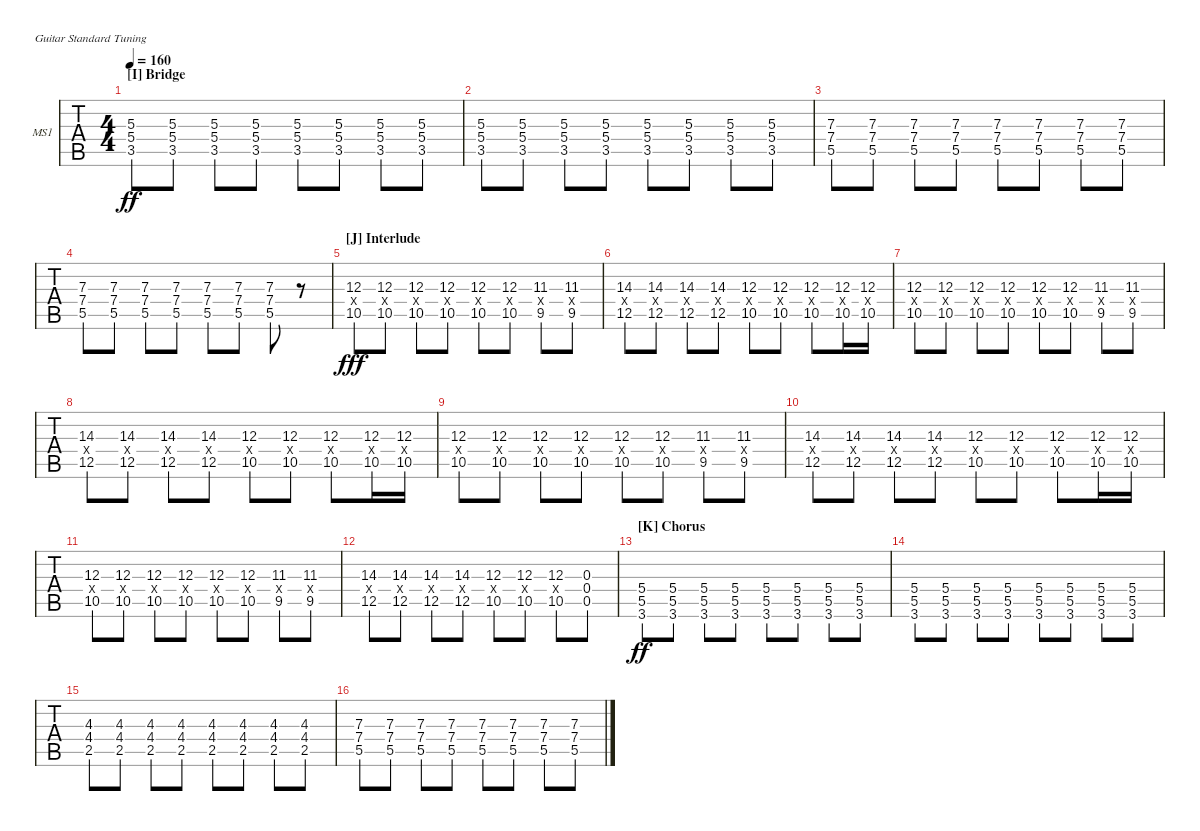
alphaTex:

\defaultSystemsLayout 4
\bracketExtendMode groupsimilarinstruments
\firstSystemTrackNameOrientation horizontal
\otherSystemsTrackNameOrientation horizontal
\track ("Matt Skiba - Guitar One" "MS1") {instrument distortionguitar}
\staff {tabs}
\tuning (E4 B3 G3 D3 A2 E2)
\ts (4 4)
\section ("I" "Bridge")
\tempo 160
\clef g2
\ks c
(3.5 5.4 5.3).8{dy ff} (3.5 5.4 5.3).8 (3.5 5.4 5.3).8 (3.5 5.4 5.3).8 (3.5 5.4 5.3).8 (3.5 5.4 5.3).8 (3.5 5.4 5.3).8 (3.5 5.4 5.3).8 |
(3.5 5.4 5.3).8 (3.5 5.4 5.3).8 (3.5 5.4 5.3).8 (3.5 5.4 5.3).8 (3.5 5.4 5.3).8 (3.5 5.4 5.3).8 (3.5 5.4 5.3).8 (3.5 5.4 5.3).8 |
(5.5 7.4 7.3).8 (5.5 7.4 7.3).8 (5.5 7.4 7.3).8 (5.5 7.4 7.3).8 (5.5 7.4 7.3).8 (5.5 7.4 7.3).8 (5.5 7.4 7.3).8 (5.5 7.4 7.3).8 |
(5.5 7.4 7.3).8 (5.5 7.4 7.3).8 (5.5 7.4 7.3).8 (5.5 7.4 7.3).8 (5.5 7.4 7.3).8 (5.5 7.4 7.3).8 (5.5 7.4 7.3).8 r.8 |
\section ("J" "Interlude")
(10.5 12.3 10.4{x}).8{dy fff} (10.5 12.3 10.4{x}).8 (10.5 12.3 10.4{x}).8 (10.5 12.3 10.4{x}).8 (10.5 12.3 10.4{x}).8 (10.5 12.3 10.4{x}).8 (9.5 11.3 9.4{x}).8 (9.5 11.3 9.4{x}).8 |
(12.5 14.3 9.4{x}).8 (12.5 14.3 9.4{x}).8 (12.5 14.3 9.4{x}).8 (12.5 14.3 9.4{x}).8 (10.5 12.3 9.4{x}).8 (10.5 12.3 9.4{x}).8 (10.5 12.3 9.4{x}).8 (10.5 12.3 9.4{x}).16 (10.5 12.3 9.4{x}).16 |
(10.5 12.3 10.4{x}).8 (10.5 12.3 10.4{x}).8 (10.5 12.3 10.4{x}).8 (10.5 12.3 10.4{x}).8 (10.5 12.3 10.4{x}).8 (10.5 12.3 10.4{x}).8 (9.5 11.3 9.4{x}).8 (9.5 11.3 9.4{x}).8 |
(12.5 14.3 9.4{x}).8 (12.5 14.3 9.4{x}).8 (12.5 14.3 9.4{x}).8 (12.5 14.3 9.4{x}).8 (10.5 12.3 9.4{x}).8 (10.5 12.3 9.4{x}).8 (10.5 12.3 9.4{x}).8 (10.5 12.3 9.4{x}).16 (10.5 12.3 9.4{x}).16 |
(10.5 12.3 10.4{x}).8 (10.5 12.3 10.4{x}).8 (10.5 12.3 10.4{x}).8 (10.5 12.3 10.4{x}).8 (10.5 12.3 10.4{x}).8 (10.5 12.3 10.4{x}).8 (9.5 11.3 9.4{x}).8 (9.5 11.3 9.4{x}).8 |
(12.5 14.3 9.4{x}).8 (12.5 14.3 9.4{x}).8 (12.5 14.3 9.4{x}).8 (12.5 14.3 9.4{x}).8 (10.5 12.3 9.4{x}).8 (10.5 12.3 9.4{x}).8 (10.5 12.3 9.4{x}).8 (10.5 12.3 9.4{x}).16 (10.5 12.3 9.4{x}).16 |
(10.5 12.3 10.4{x}).8 (10.5 12.3 10.4{x}).8 (10.5 12.3 10.4{x}).8 (10.5 12.3 10.4{x}).8 (10.5 12.3 10.4{x}).8 (10.5 12.3 10.4{x}).8 (9.5 11.3 9.4{x}).8 (9.5 11.3 9.4{x}).8 |
(12.5 14.3 9.4{x}).8 (12.5 14.3 9.4{x}).8 (12.5 14.3 9.4{x}).8 (12.5 14.3 9.4{x}).8 (10.5 12.3 9.4{x}).8 (10.5 12.3 9.4{x}).8 (10.5 12.3 9.4{x}).8 (0.5 0.4 0.3).8 |
\section ("K" "Chorus")
(3.6 5.5 5.4).8{dy ff} (3.6 5.5 5.4).8 (3.6 5.5 5.4).8 (3.6 5.5 5.4).8 (3.6 5.5 5.4).8 (3.6 5.5 5.4).8 (3.6 5.5 5.4).8 (3.6 5.5 5.4).8 |
(3.6 5.5 5.4).8 (3.6 5.5 5.4).8 (3.6 5.5 5.4).8 (3.6 5.5 5.4).8 (3.6 5.5 5.4).8 (3.6 5.5 5.4).8 (3.6 5.5 5.4).8 (3.6 5.5 5.4).8 |
(2.5 4.4 4.3).8 (2.5 4.3 4.4).8 (2.5 4.4 4.3).8 (2.5 4.3 4.4).8 (2.5 4.4 4.3).8 (2.5 4.3 4.4).8 (2.5 4.4 4.3).8 (2.5 4.3 4.4).8 |
(5.5 7.4 7.3).8 (5.5 7.3 7.4).8 (5.5 7.4 7.3).8 (5.5 7.3 7.4).8 (5.5 7.4 7.3).8 (5.5 7.3 7.4).8 (5.5 7.4 7.3).8 (5.5 7.4 7.3).8
